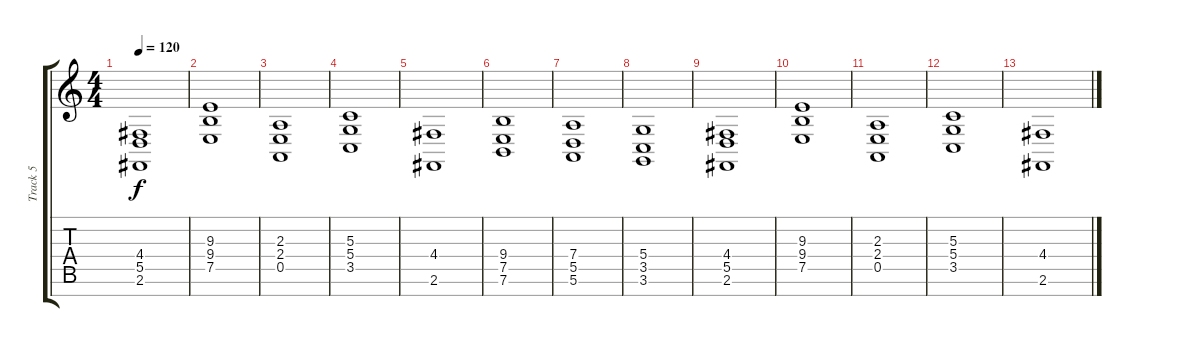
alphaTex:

\track ("Track 5" "Track 5") {instrument choiraahs}
\staff {score tabs}
\tuning (E4 B3 G3 D3 A2 E2 B1) {hide}
\ts (4 4)
\tempo 120
\clef g2
\ks c
(4.4 5.5 2.6).1{dy f} |
(9.3 9.4 7.5).1 |
(2.3 2.4 0.5).1 |
(5.3 5.4 3.5).1 |
(4.4 2.6).1 |
(9.4 7.5 7.6).1 |
(7.4 5.5 5.6).1 |
(5.4 3.5 3.6).1 |
(4.4 5.5 2.6).1 |
(9.3 9.4 7.5).1 |
(2.3 2.4 0.5).1 |
(5.3 5.4 3.5).1 |
(4.4 2.6).1
